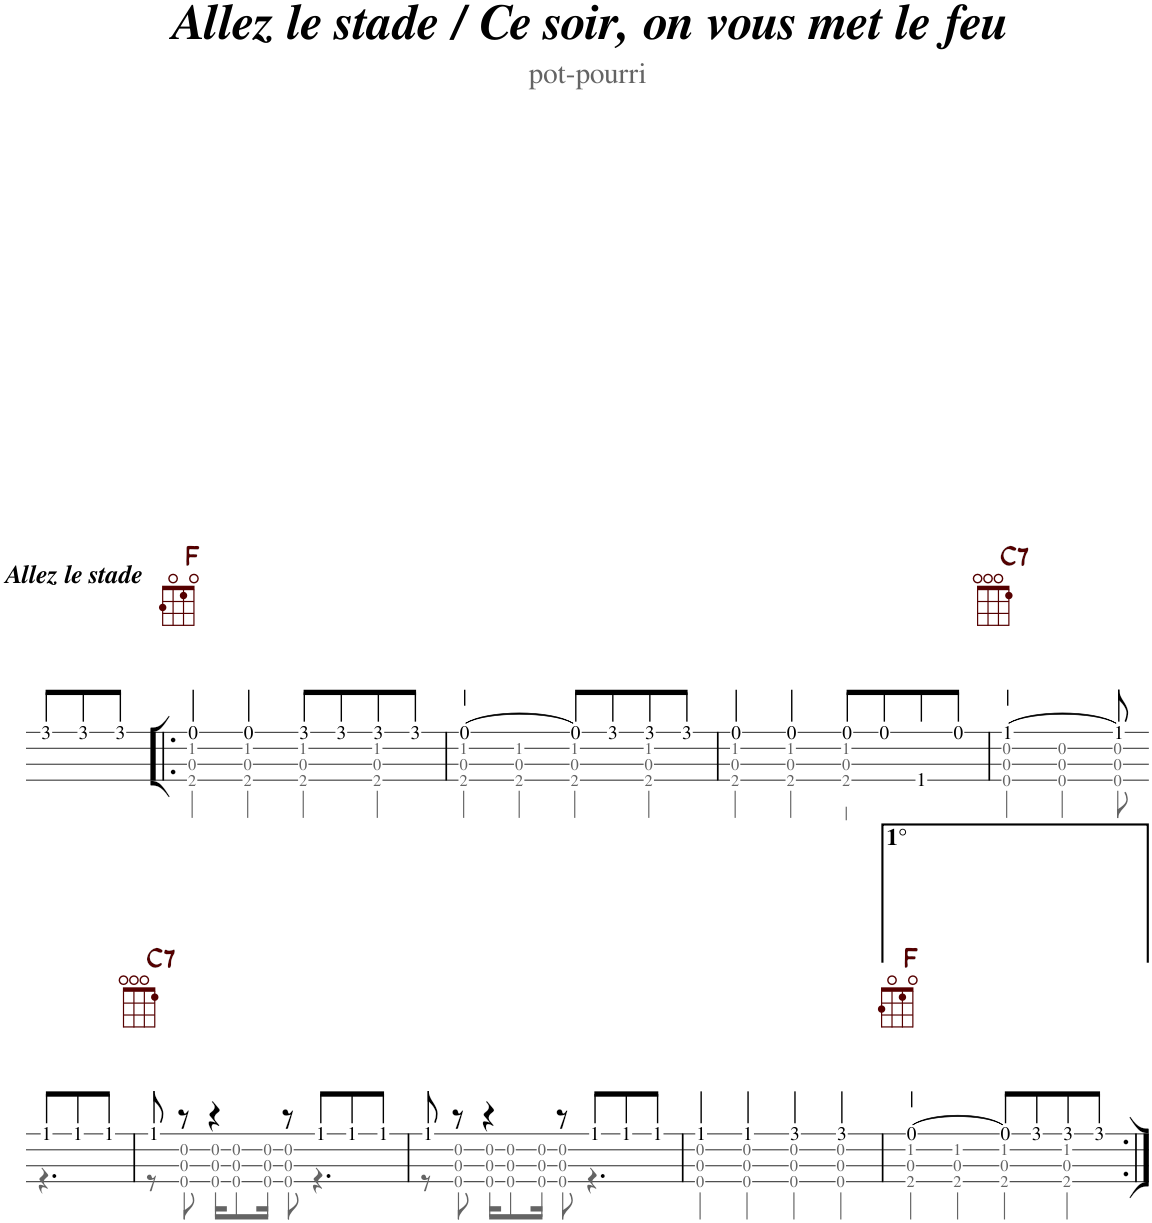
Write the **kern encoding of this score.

**kern	**harte
*part1	*part1
*staff1	*
*I"Ukulélé [Tablature]	*
*stria4	*
*k[]	*
*M4/4	*
=1	=1
!LO:TX:a:Bi:t=Allez le stade	!
8cc/L	.
8cc/	.
8cc/J	.
=2!|:	=2!|:
*^	*
4a/	4a!i\ 4c!i\ 4f!i\	F:maj
4a/	4a!i\ 4c!i\ 4f!i\	.
8cc/L	4a!i\ 4c!i\ 4f!i\	.
8cc/	.	.
8cc/	4a!i\ 4c!i\ 4f!i\	.
8cc/J	.	.
=3	=3	=3
[2a/	4a!i\ 4c!i\ 4f!i\	.
.	4a!i\ 4c!i\ 4f!i\	.
8a/L]	4a!i\ 4c!i\ 4f!i\	.
8cc/	.	.
8cc/	4a!i\ 4c!i\ 4f!i\	.
8cc/J	.	.
=4	=4	=4
4a/	4a!i\ 4c!i\ 4f!i\	.
4a/	4a!i\ 4c!i\ 4f!i\	.
8a/L	2a!i\ 2c!i\ 2f!i\	.
8a/	.	.
8a-/	.	.
8a/J	.	.
=5	=5	=5
!	!	!LO:H:kt=7
[2b-/	4g!i\ 4c!i\ 4e!i\	C:7
.	4g!i\ 4c!i\ 4e!i\	.
8b-/]	8g!i\ 8c!i\ 8e!i\	.
!!LO:LB:g=z	!!
=6-	=6-	=6-
8b-/L	4.r	.
8b-/	.	.
8b-/J	.	.
=7	=7	=7
!	!	!LO:H:kt=7
8b-/	8r	C:7
8r	8g!i\ 8c!i\ 8e!i\	.
4r	16g!i\ 16c!i\ 16e!i\KL	.
.	8g!i\ 8c!i\ 8e!i\	.
.	16g!i\ 16c!i\ 16e!i\Jk	.
8r	8g!i\ 8c!i\ 8e!i\	.
8b-/L	4.r	.
8b-/	.	.
8b-/J	.	.
=8	=8	=8
8b-/	8r	.
8r	8g!i\ 8c!i\ 8e!i\	.
4r	16g!i\ 16c!i\ 16e!i\KL	.
.	8g!i\ 8c!i\ 8e!i\	.
.	16g!i\ 16c!i\ 16e!i\Jk	.
8r	8g!i\ 8c!i\ 8e!i\	.
8b-/L	4.r	.
8b-/	.	.
8b-/J	.	.
=9	=9	=9
4b-/	4g!i\ 4c!i\ 4e!i\	.
4b-/	4g!i\ 4c!i\ 4e!i\	.
4cc/	4g!i\ 4c!i\ 4e!i\	.
4cc/	4g!i\ 4c!i\ 4e!i\	.
=10	=10	=10
[2a/	4a!i\ 4c!i\ 4f!i\	F:maj
.	4a!i\ 4c!i\ 4f!i\	.
8a/L]	4a!i\ 4c!i\ 4f!i\	.
8cc/	.	.
8cc/	4a!i\ 4c!i\ 4f!i\	.
8cc/J	.	.
*v	*v	*
=:|!	=:|!
*-	*-
